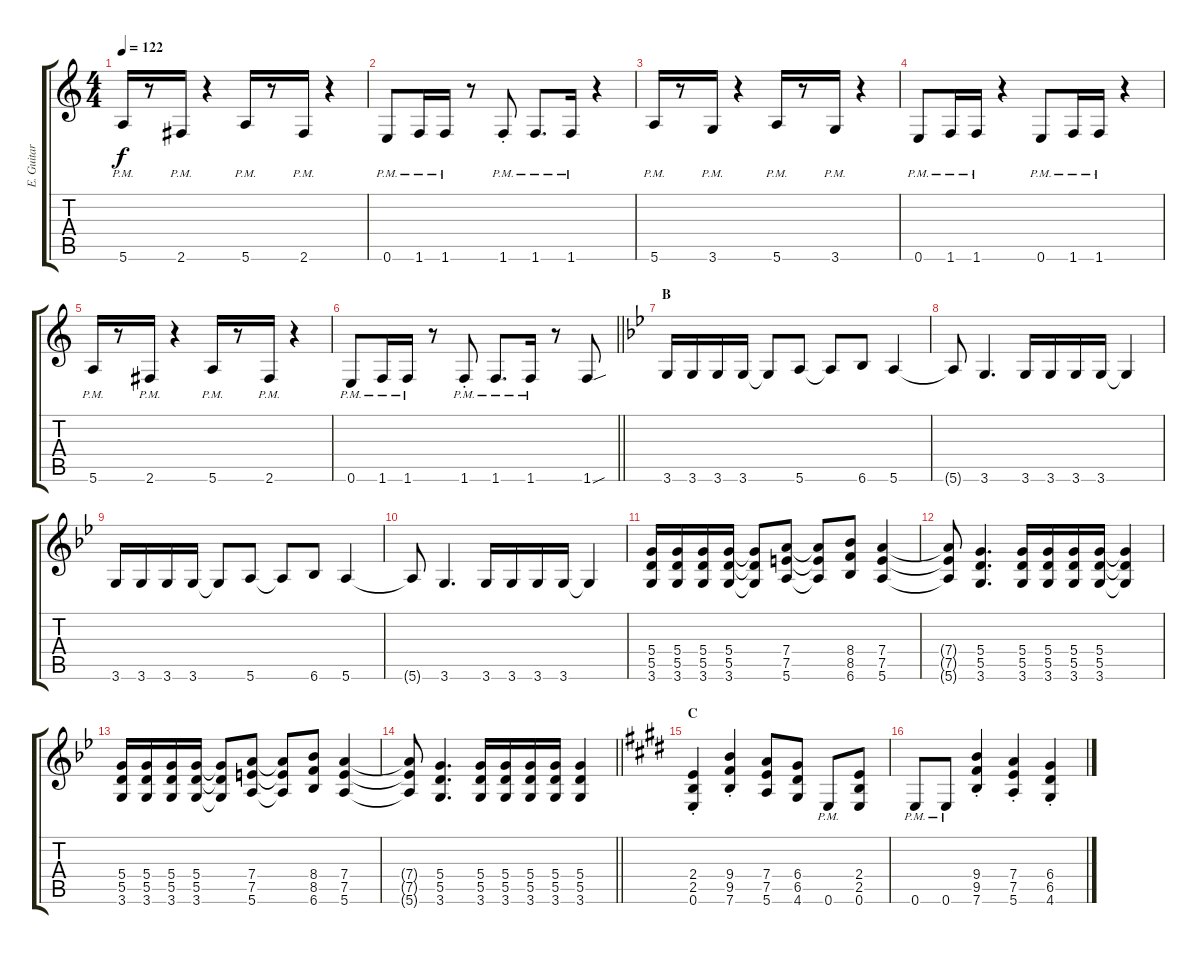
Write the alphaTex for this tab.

\track ("E. Guitar II" "E. Guitar ") {instrument overdrivenguitar}
\staff {score tabs}
\tuning (E4 B3 G3 D3 A2 E2) {hide}
\ts (4 4)
\tempo 122
\clef g2
\ks c
5.6{pm}.16{dy f} r.8 2.6{pm}.16 r.4 5.6{pm}.16 r.8 2.6{pm}.16 r.4 |
0.6{pm}.8 1.6{pm}.16 1.6{pm}.16 r.8 1.6{pm st}.8 1.6{pm}.8{d} 1.6{pm}.16 r.4 |
5.6{pm}.16 r.8 3.6{pm}.16 r.4 5.6{pm}.16 r.8 3.6{pm}.16 r.4 |
0.6{pm}.8 1.6{pm}.16 1.6{pm}.16 r.4 0.6{pm}.8 1.6{pm}.16 1.6{pm}.16 r.4 |
5.6{pm}.16 r.8 2.6{pm}.16 r.4 5.6{pm}.16 r.8 2.6{pm}.16 r.4 |
\barLineRight lightlight
0.6{pm}.8 1.6{pm}.16 1.6{pm}.16 r.8 1.6{pm st}.8 1.6{pm}.8{d} 1.6{pm}.16 r.8 1.6{sou}.8 |
\section ("" "B")
\ks bb
3.6.16 3.6.16 3.6.16 3.6.16 3.6{t}.8 5.6.8 5.6{t}.8 6.6.8 5.6.4 |
5.6{t}.8 3.6.4{d} 3.6.16 3.6.16 3.6.16 3.6.16 3.6{t}.4 |
3.6.16 3.6.16 3.6.16 3.6.16 3.6{t}.8 5.6.8 5.6{t}.8 6.6.8 5.6.4 |
5.6{t}.8 3.6.4{d} 3.6.16 3.6.16 3.6.16 3.6.16 3.6{t}.4 |
(5.4 5.5 3.6).16 (5.4 5.5 3.6).16 (5.4 5.5 3.6).16 (5.4 5.5 3.6).16 (5.4{t} 5.5{t} 3.6{t}).8 (7.4 7.5 5.6).8 (7.4{t} 7.5{t} 5.6{t}).8 (8.4 8.5 6.6).8 (7.4 7.5 5.6).4 |
(7.4{t} 7.5{t} 5.6{t}).8 (5.4 5.5 3.6).4{d} (5.4 5.5 3.6).16 (5.4 5.5 3.6).16 (5.4 5.5 3.6).16 (5.4 5.5 3.6).16 (5.4{t} 5.5{t} 3.6{t}).4 |
(5.4 5.5 3.6).16 (5.4 5.5 3.6).16 (5.4 5.5 3.6).16 (5.4 5.5 3.6).16 (5.4{t} 5.5{t} 3.6{t}).8 (7.4 7.5 5.6).8 (7.4{t} 7.5{t} 5.6{t}).8 (8.4 8.5 6.6).8 (7.4 7.5 5.6).4 |
\barLineRight lightlight
(7.4{t} 7.5{t} 5.6{t}).8 (5.4 5.5 3.6).4{d} (5.4 5.5 3.6).16 (5.4 5.5 3.6).16 (5.4 5.5 3.6).16 (5.4 5.5 3.6).16 (5.4 5.5 3.6).4 |
\section ("" "C")
\ks e
(2.4{st} 2.5{st} 0.6{st}).4 (9.4{st} 9.5{st} 7.6{st}).4 (7.4 7.5 5.6).8 (6.4 6.5 4.6).8 0.6{pm}.8 (2.4 2.5 0.6).8 |
0.6{pm}.8 0.6{pm}.8 (9.4{st} 9.5{st} 7.6{st}).4 (7.4{st} 7.5{st} 5.6{st}).4 (6.4{st} 6.5{st} 4.6{st}).4
